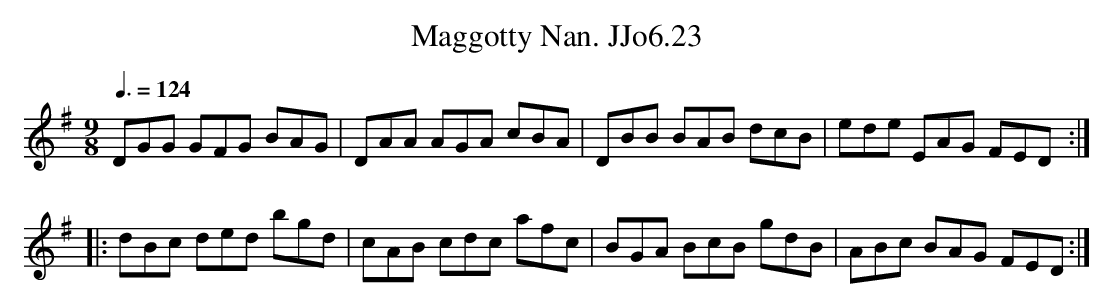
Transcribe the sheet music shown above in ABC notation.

X:1
T:Maggotty Nan. JJo6.23
M:9/8
L:1/8
Q:3/8=124
K:G
DGG GFG BAG|DAA AGA cBA|DBB BAB dcB|ede EAG FED:|
|:dBc ded bgd|cAB cdc afc|BGA BcB gdB|ABc BAG FED:|
